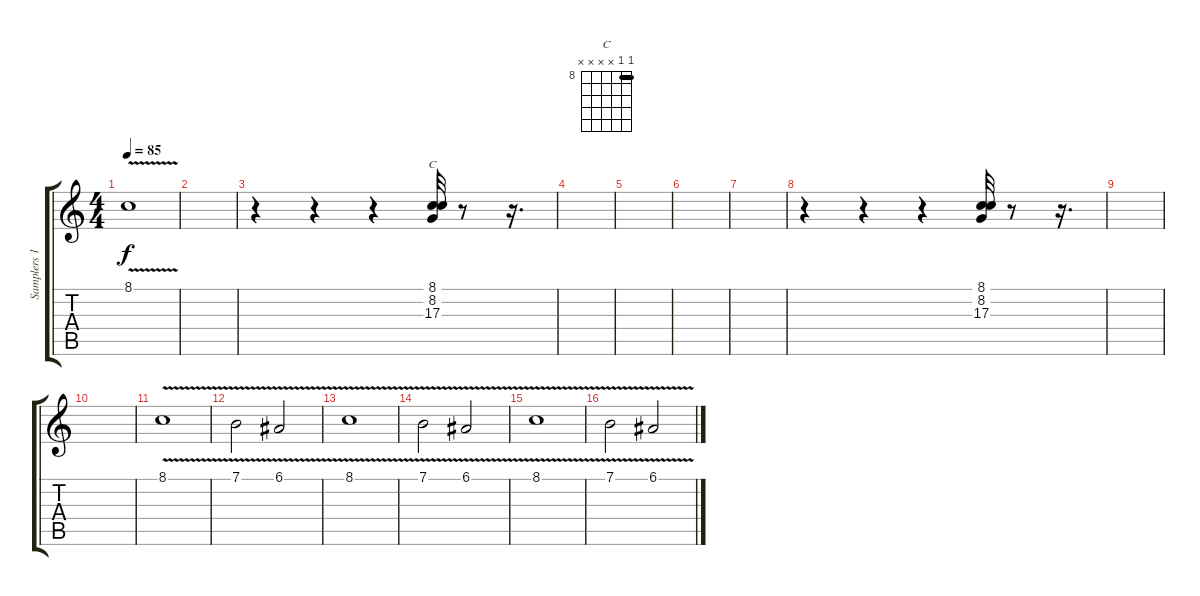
\track ("Samplers 1" "Samplers 1") {instrument orchestrahit}
\staff {score tabs}
\tuning (E4 B3 G3 D3 A2 E2) {hide}
\chord ("C" 8 8 x x x x) {firstfret 8 barre 8}
\ts (4 4)
\tempo 85
\clef g2
\ks c
8.1{v}.1{dy f volume 11 instrument pad1newage} |
|
r.4{instrument orchestrahit} r.4 r.4 (8.1 8.2 17.3).32{ch "C"} r.8 r.16{d} |
|
|
|
|
r.4 r.4 r.4 (8.1 8.2 17.3).32 r.8 r.16{d} |
|
|
8.1{v}.1{volume 11 instrument pad1newage} |
7.1{v}.2 6.1{v}.2 |
8.1{v}.1{volume 11 instrument pad1newage} |
7.1{v}.2 6.1{v}.2 |
8.1{v}.1{volume 11 instrument pad1newage} |
7.1{v}.2 6.1{v}.2
